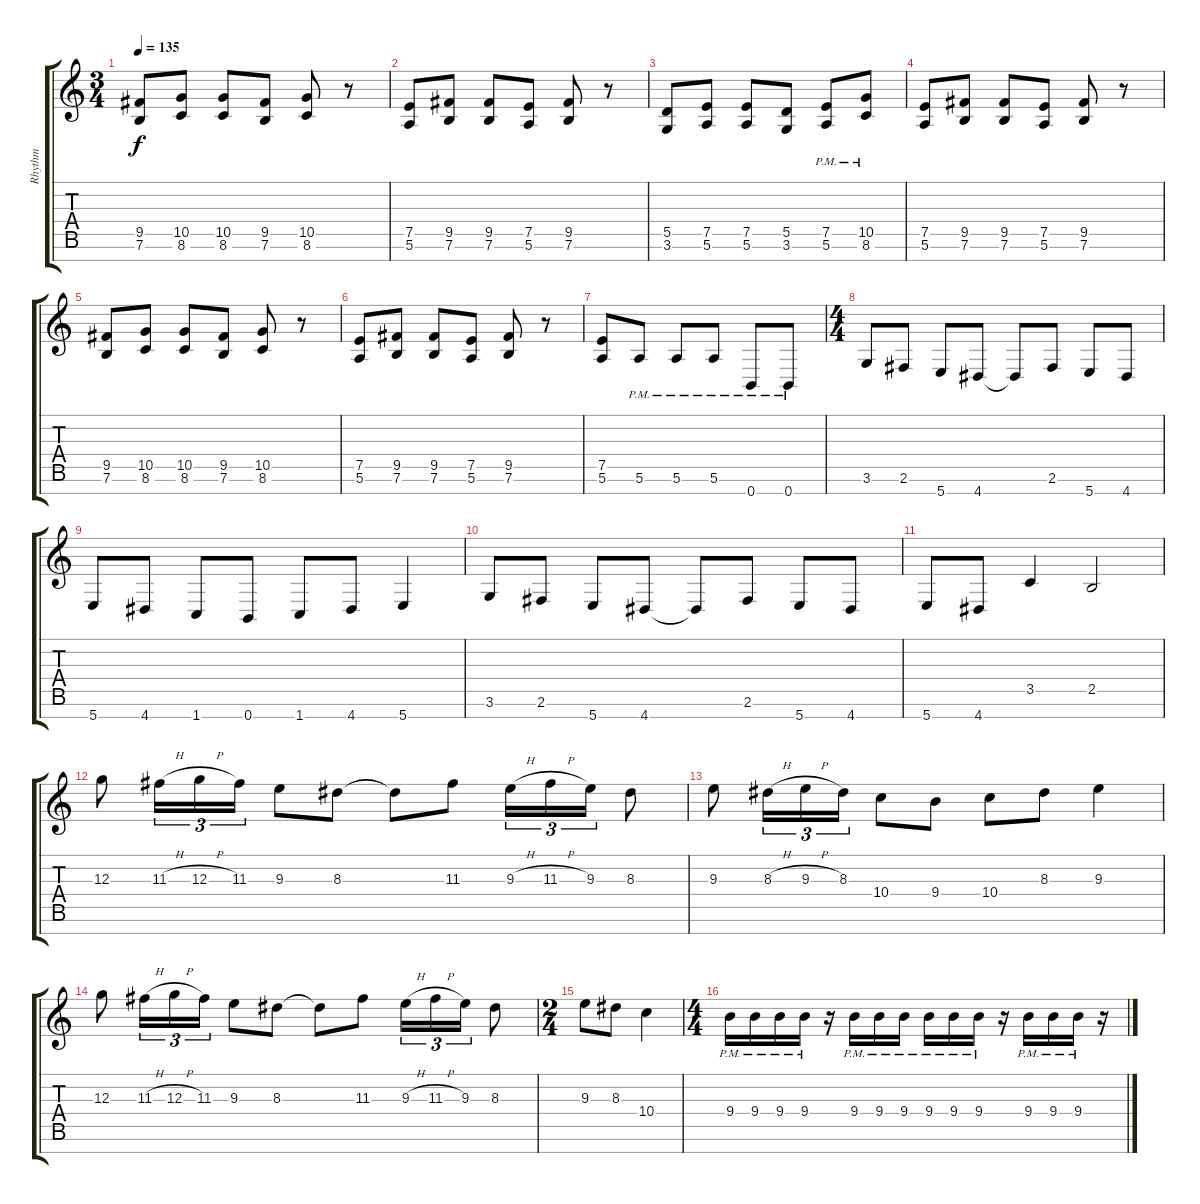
\track ("Rhythm" "Rhythm") {instrument distortionguitar}
\staff {score tabs}
\tuning (E4 B3 G3 D3 A2 E2 B1) {hide}
\ts (3 4)
\tempo 135
\clef g2
\ks c
(9.5 7.6).8{dy f} (10.5 8.6).8 (10.5 8.6).8 (9.5 7.6).8 (10.5 8.6).8 r.8 |
(7.5 5.6).8 (9.5 7.6).8 (9.5 7.6).8 (7.5 5.6).8 (9.5 7.6).8 r.8 |
(5.5 3.6).8 (7.5 5.6).8 (7.5 5.6).8 (5.5 3.6).8 (7.5{pm} 5.6{pm}).8 (10.5{pm} 8.6{pm}).8 |
(7.5 5.6).8 (9.5 7.6).8 (9.5 7.6).8 (7.5 5.6).8 (9.5 7.6).8 r.8 |
(9.5 7.6).8 (10.5 8.6).8 (10.5 8.6).8 (9.5 7.6).8 (10.5 8.6).8 r.8 |
(7.5 5.6).8 (9.5 7.6).8 (9.5 7.6).8 (7.5 5.6).8 (9.5 7.6).8 r.8 |
(7.5 5.6).8 5.6{pm}.8 5.6{pm}.8 5.6{pm}.8 0.7{pm}.8 0.7{pm}.8 |
\ts (4 4)
3.6.8 2.6.8 5.7.8 4.7.8 4.7{t}.8 2.6.8 5.7.8 4.7.8 |
5.7.8 4.7.8 1.7.8 0.7.8 1.7.8 4.7.8 5.7.4 |
3.6.8 2.6.8 5.7.8 4.7.8 4.7{t}.8 2.6.8 5.7.8 4.7.8 |
5.7.8 4.7.8 3.5.4 2.5.2 |
12.3.8{txt " "} 11.3{h}.16{tu (3 2)} 12.3{h}.16{tu (3 2)} 11.3.16{tu (3 2)} 9.3.8 8.3.8 8.3{t}.8 11.3.8 9.3{h}.16{tu (3 2)} 11.3{h}.16{tu (3 2)} 9.3.16{tu (3 2)} 8.3.8 |
9.3.8 8.3{h}.16{tu (3 2)} 9.3{h}.16{tu (3 2)} 8.3.16{tu (3 2)} 10.4.8 9.4.8 10.4.8 8.3.8 9.3.4 |
12.3.8{txt " "} 11.3{h}.16{tu (3 2)} 12.3{h}.16{tu (3 2)} 11.3.16{tu (3 2)} 9.3.8 8.3.8 8.3{t}.8 11.3.8 9.3{h}.16{tu (3 2)} 11.3{h}.16{tu (3 2)} 9.3.16{tu (3 2)} 8.3.8 |
\ts (2 4)
9.3.8 8.3.8 10.4.4 |
\ts (4 4)
9.4{pm}.16 9.4{pm}.16 9.4{pm}.16 9.4{pm}.16 r.16 9.4{pm}.16 9.4{pm}.16 9.4{pm}.16 9.4{pm}.16 9.4{pm}.16 9.4{pm}.16 r.16 9.4{pm}.16 9.4{pm}.16 9.4{pm}.16 r.16
